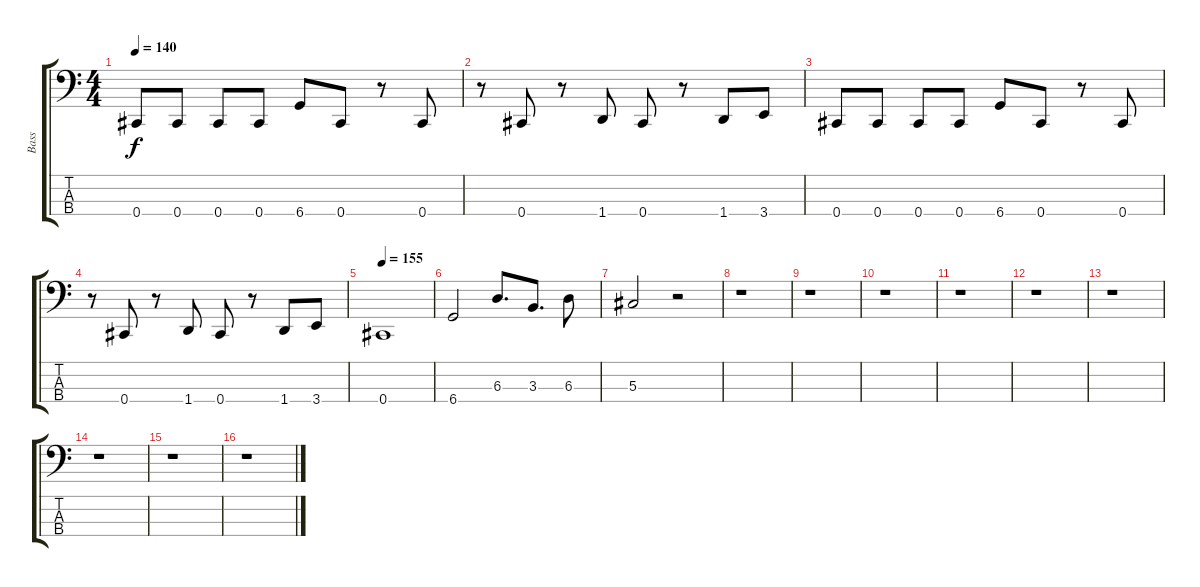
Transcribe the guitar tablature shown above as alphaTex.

\track ("Bass" "Bass") {instrument electricbasspick}
\staff {score tabs}
\tuning (Gb2 Db2 Ab1 Db1) {hide}
\ts (4 4)
\tempo 140
\clef f4
\ks c
0.4.8{dy f} 0.4.8 0.4.8 0.4.8 6.4.8 0.4.8 r.8 0.4.8 |
r.8 0.4.8 r.8 1.4.8 0.4.8 r.8 1.4.8 3.4.8 |
0.4.8 0.4.8 0.4.8 0.4.8 6.4.8 0.4.8 r.8 0.4.8 |
r.8 0.4.8 r.8 1.4.8 0.4.8 r.8 1.4.8 3.4.8 |
\tempo 155
0.4.1 |
6.4.2 6.3.8{d} 3.3.8{d} 6.3.8 |
5.3.2 r.2 |
r.1 |
r.1 |
r.1 |
r.1 |
r.1 |
r.1 |
r.1 |
r.1 |
r.1
